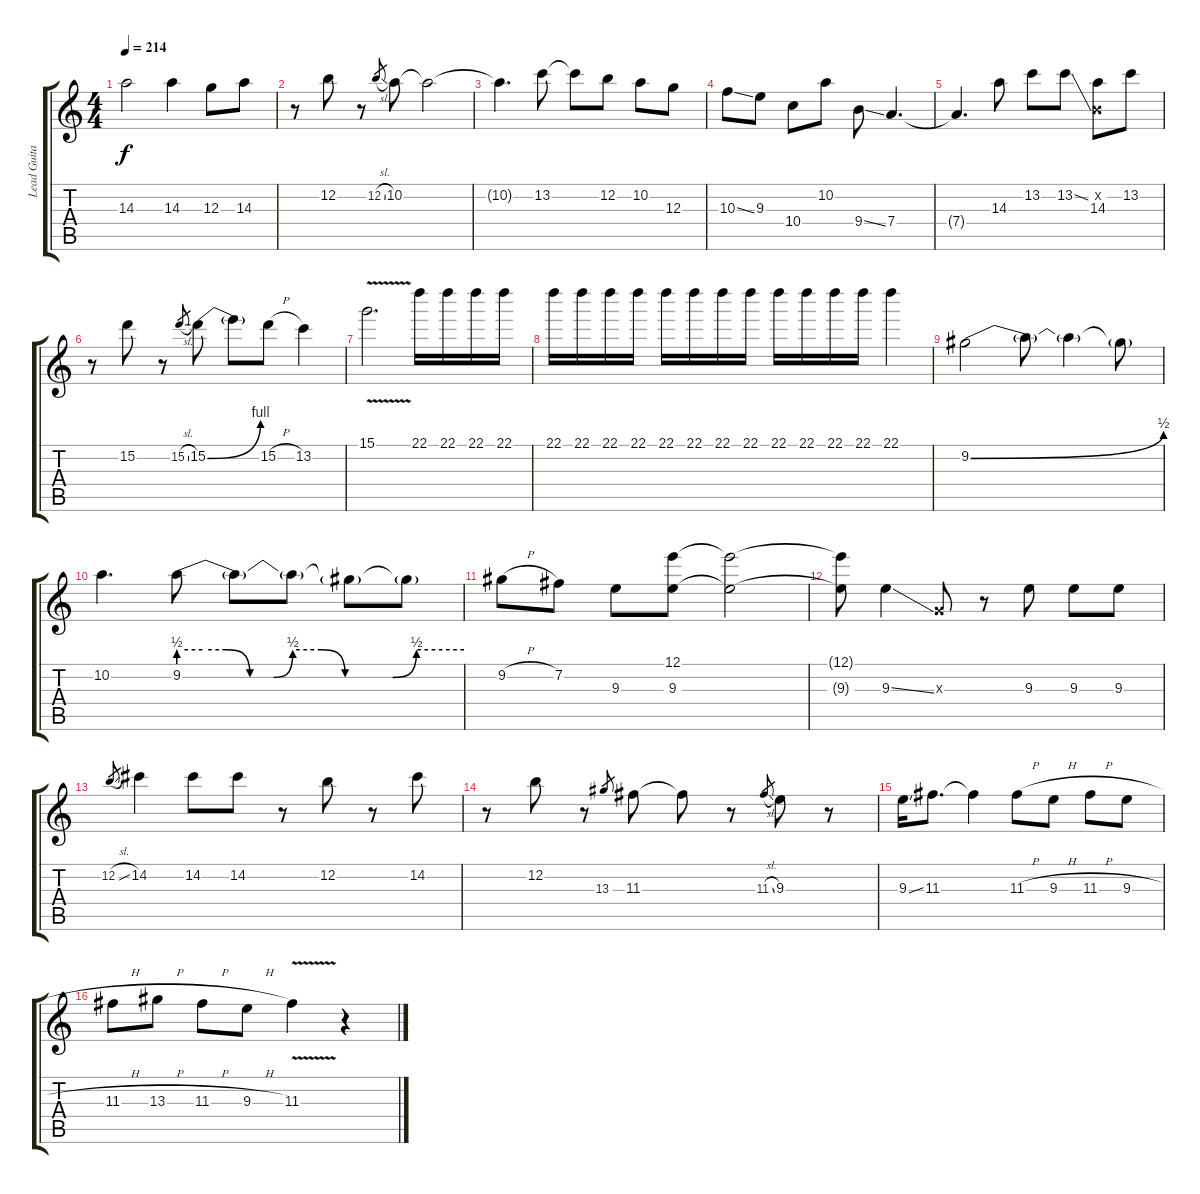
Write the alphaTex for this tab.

\track ("Lead Guitar" "Lead Guita") {instrument overdrivenguitar}
\staff {score tabs}
\tuning (E4 B3 G3 D3 A2 E2) {hide}
\ts (4 4)
\tempo 214
\clef g2
\ks c
14.3.2{dy f} 14.3.4 12.3.8 14.3.8 |
r.8 12.2.8 r.8 12.2{sl}.8{gr} 10.2.8 10.2{t}.2 |
10.2{t}.4{d} 13.2.8 13.2{t}.8 12.2.8 10.2.8 12.3.8 |
10.3{ss}.8 9.3.8 10.4.8 10.2.8 9.4{ss}.8 7.4.4{d} |
7.4{t}.4{d} 14.3.8 13.2.8 13.2{ss}.8 (0.2{x} 14.3).8 13.2.8 |
r.8 15.2.8 r.8 15.2{sl}.8{gr} 15.2{be (bend 0 0 60 4)}.8 15.2{t}.8 15.2{h}.8 13.2.4 |
15.1{v}.2{d} 22.1.16 22.1.16 22.1.16 22.1.16 |
22.1.16 22.1.16 22.1.16 22.1.16 22.1.16 22.1.16 22.1.16 22.1.16 22.1.16 22.1.16 22.1.16 22.1.16 22.1.4 |
9.2{be (bend 0 0 60 2)}.2 9.2{t}.8 9.2{t}.4 9.2{t}.8 |
10.2.4{d} 9.2{be (custom 0 2 5 2 10 2 15 0 20 0 24 2 30 2 35 0 40 0 45 0 50 2 60 2)}.8 9.2{t}.8 9.2{t}.8 9.2{t}.8 9.2{t}.8 |
9.2{h}.8 7.2.8 9.3.8 (12.1 9.3).8 (12.1{t} 9.3{t}).2 |
(12.1{t} 9.3{t}).8 9.3{ss}.4 0.3{x}.8 r.8 9.3.8 9.3.8 9.3.8 |
12.2{sl}.8{gr} 14.2.4 14.2.8 14.2.8 r.8 12.2.8 r.8 14.2.8 |
r.8 12.2.8 r.8 13.3.8{gr} 11.3.8 11.3{t}.8 r.8 11.3{sl}.8{gr} 9.3.8 r.8 |
9.3{ss}.16 11.3.8{d} 11.3{t}.4 11.3{h}.8 9.3{h}.8 11.3{h}.8 9.3{h}.8 |
11.3{h}.8 13.3{h}.8 11.3{h}.8 9.3{h}.8 11.3{v}.4 r.4
